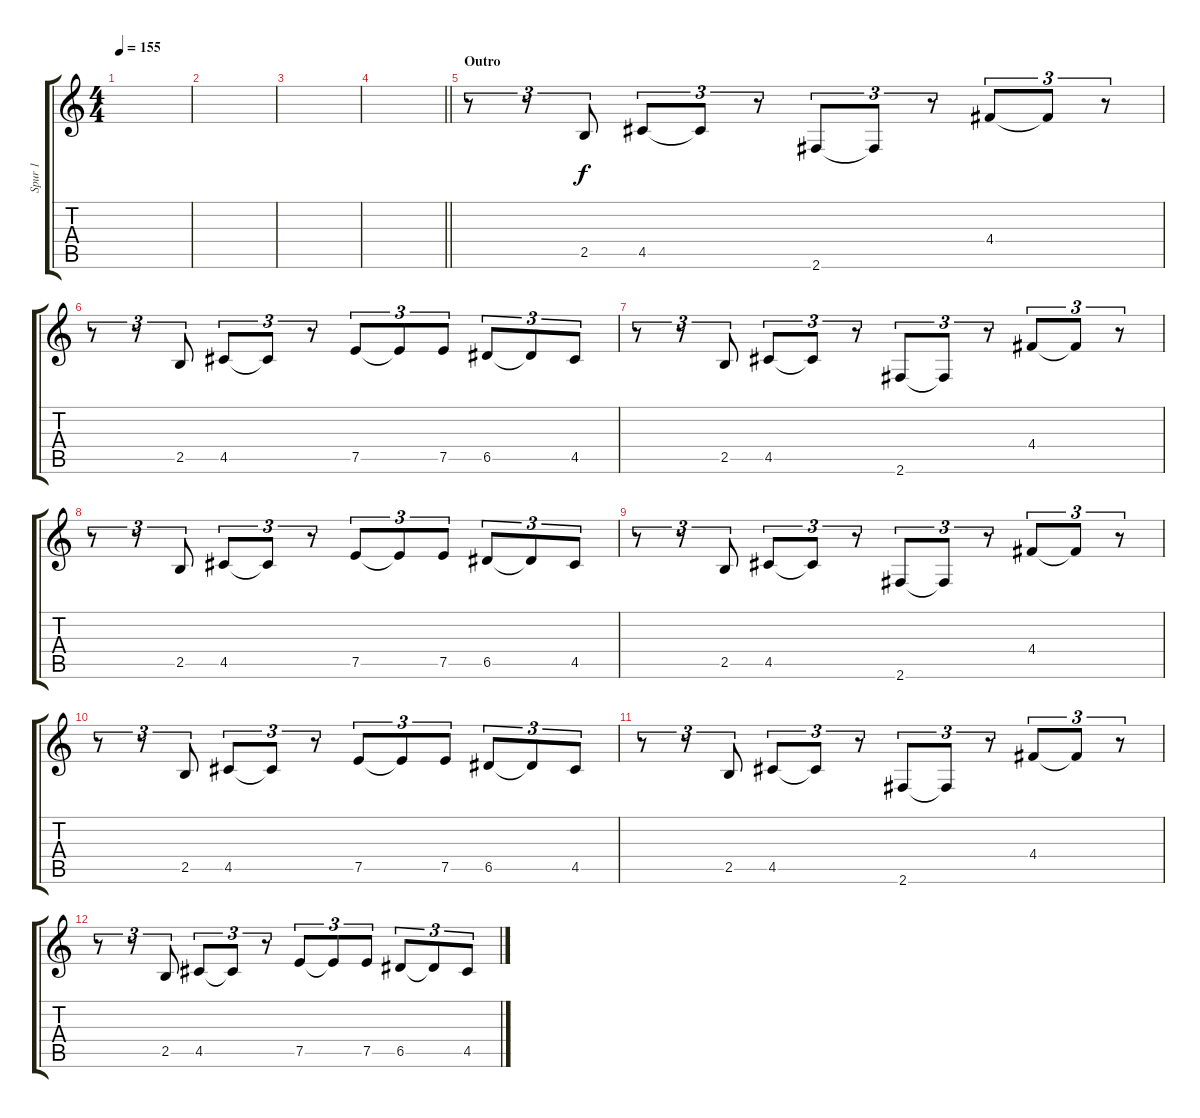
\track ("Spur 1" "Spur 1") {instrument overdrivenguitar}
\staff {score tabs}
\tuning (E4 B3 G3 D3 A2 E2) {hide}
\ts (4 4)
\tempo 155
\clef g2
\ks c
|
|
|
\barLineRight lightlight
|
\section ("" "Outro")
r.8{tu (3 2)} r.8{tu (3 2)} 2.5.8{tu (3 2)} 4.5.8{tu (3 2)} 4.5{t}.8{tu (3 2)} r.8{tu (3 2)} 2.6.8{tu (3 2)} 2.6{t}.8{tu (3 2)} r.8{tu (3 2)} 4.4.8{tu (3 2)} 4.4{t}.8{tu (3 2)} r.8{tu (3 2)} |
r.8{tu (3 2)} r.8{tu (3 2)} 2.5.8{tu (3 2)} 4.5.8{tu (3 2)} 4.5{t}.8{tu (3 2)} r.8{tu (3 2)} 7.5.8{tu (3 2)} 7.5{t}.8{tu (3 2)} 7.5.8{tu (3 2)} 6.5.8{tu (3 2)} 6.5{t}.8{tu (3 2)} 4.5.8{tu (3 2)} |
r.8{tu (3 2)} r.8{tu (3 2)} 2.5.8{tu (3 2)} 4.5.8{tu (3 2)} 4.5{t}.8{tu (3 2)} r.8{tu (3 2)} 2.6.8{tu (3 2)} 2.6{t}.8{tu (3 2)} r.8{tu (3 2)} 4.4.8{tu (3 2)} 4.4{t}.8{tu (3 2)} r.8{tu (3 2)} |
r.8{tu (3 2)} r.8{tu (3 2)} 2.5.8{tu (3 2)} 4.5.8{tu (3 2)} 4.5{t}.8{tu (3 2)} r.8{tu (3 2)} 7.5.8{tu (3 2)} 7.5{t}.8{tu (3 2)} 7.5.8{tu (3 2)} 6.5.8{tu (3 2)} 6.5{t}.8{tu (3 2)} 4.5.8{tu (3 2)} |
r.8{tu (3 2)} r.8{tu (3 2)} 2.5.8{tu (3 2)} 4.5.8{tu (3 2)} 4.5{t}.8{tu (3 2)} r.8{tu (3 2)} 2.6.8{tu (3 2)} 2.6{t}.8{tu (3 2)} r.8{tu (3 2)} 4.4.8{tu (3 2)} 4.4{t}.8{tu (3 2)} r.8{tu (3 2)} |
r.8{tu (3 2)} r.8{tu (3 2)} 2.5.8{tu (3 2)} 4.5.8{tu (3 2)} 4.5{t}.8{tu (3 2)} r.8{tu (3 2)} 7.5.8{tu (3 2)} 7.5{t}.8{tu (3 2)} 7.5.8{tu (3 2)} 6.5.8{tu (3 2)} 6.5{t}.8{tu (3 2)} 4.5.8{tu (3 2)} |
r.8{tu (3 2)} r.8{tu (3 2)} 2.5.8{tu (3 2)} 4.5.8{tu (3 2)} 4.5{t}.8{tu (3 2)} r.8{tu (3 2)} 2.6.8{tu (3 2)} 2.6{t}.8{tu (3 2)} r.8{tu (3 2)} 4.4.8{tu (3 2)} 4.4{t}.8{tu (3 2)} r.8{tu (3 2)} |
r.8{tu (3 2)} r.8{tu (3 2)} 2.5.8{tu (3 2)} 4.5.8{tu (3 2)} 4.5{t}.8{tu (3 2)} r.8{tu (3 2)} 7.5.8{tu (3 2)} 7.5{t}.8{tu (3 2)} 7.5.8{tu (3 2)} 6.5.8{tu (3 2)} 6.5{t}.8{tu (3 2)} 4.5.8{tu (3 2)}
